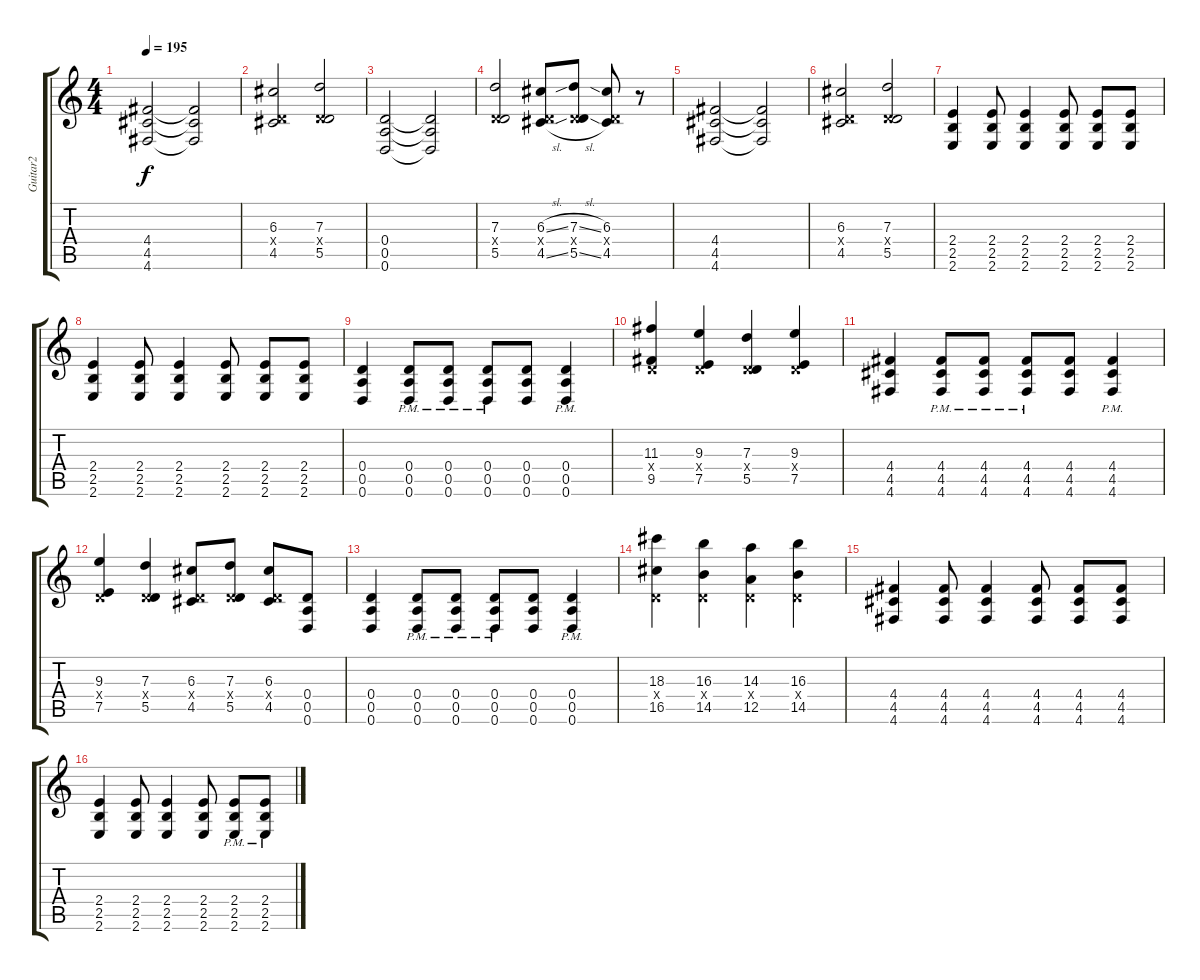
\track ("Guitar2" "Guitar2") {instrument distortionguitar}
\staff {score tabs}
\tuning (E4 B3 G3 D3 A2 D2) {hide}
\ts (4 4)
\tempo 195
\clef g2
\ks c
(4.4 4.5 4.6).2{dy f instrument distortionguitar} (4.4{t} 4.5{t} 4.6{t}).2 |
(6.3 0.4{x} 4.5).2 (7.3 0.4{x} 5.5).2 |
(0.4 0.5 0.6).2 (0.4{t} 0.5{t} 0.6{t}).2 |
(7.3 0.4{x} 5.5).2 (6.3{sl} 0.4{x} 4.5{sl}).8 (7.3{sl} 0.4{x} 5.5{sl}).8 (6.3 0.4{x} 4.5).8 r.8 |
(4.4 4.5 4.6).2 (4.4{t} 4.5{t} 4.6{t}).2 |
(6.3 0.4{x} 4.5).2 (7.3 0.4{x} 5.5).2 |
(2.4 2.5 2.6).4 (2.4 2.5 2.6).8 (2.4 2.5 2.6).4 (2.4 2.5 2.6).8 (2.4 2.5 2.6).8 (2.4 2.5 2.6).8 |
(2.4 2.5 2.6).4 (2.4 2.5 2.6).8 (2.4 2.5 2.6).4 (2.4 2.5 2.6).8 (2.4 2.5 2.6).8 (2.4 2.5 2.6).8 |
(0.4 0.5 0.6).4 (0.4{pm} 0.5{pm} 0.6{pm}).8 (0.4{pm} 0.5{pm} 0.6{pm}).8 (0.4{pm} 0.5{pm} 0.6{pm}).8 (0.4 0.5 0.6).8 (0.4{pm} 0.5{pm} 0.6{pm}).4 |
(11.3 0.4{x} 9.5).4 (9.3 0.4{x} 7.5).4 (7.3 0.4{x} 5.5).4 (9.3 0.4{x} 7.5).4 |
(4.4 4.5 4.6).4 (4.4{pm} 4.5{pm} 4.6{pm}).8 (4.4{pm} 4.5{pm} 4.6{pm}).8 (4.4{pm} 4.5{pm} 4.6{pm}).8 (4.4 4.5 4.6).8 (4.4{pm} 4.5{pm} 4.6{pm}).4 |
(9.3 0.4{x} 7.5).4 (7.3 0.4{x} 5.5).4 (6.3 0.4{x} 4.5).8 (7.3 0.4{x} 5.5).8 (6.3 0.4{x} 4.5).8 (0.4 0.5 0.6).8 |
(0.4 0.5 0.6).4 (0.4{pm} 0.5{pm} 0.6{pm}).8 (0.4{pm} 0.5{pm} 0.6{pm}).8 (0.4{pm} 0.5{pm} 0.6{pm}).8 (0.4 0.5 0.6).8 (0.4{pm} 0.5{pm} 0.6{pm}).4 |
(18.3 0.4{x} 16.5).4 (16.3 0.4{x} 14.5).4 (14.3 0.4{x} 12.5).4 (16.3 0.4{x} 14.5).4 |
(4.4 4.5 4.6).4 (4.4 4.5 4.6).8 (4.4 4.5 4.6).4 (4.4 4.5 4.6).8 (4.4 4.5 4.6).8 (4.4 4.5 4.6).8 |
(2.4 2.5 2.6).4 (2.4 2.5 2.6).8 (2.4 2.5 2.6).4 (2.4 2.5 2.6).8 (2.4{pm} 2.5{pm} 2.6{pm}).8 (2.4{pm} 2.5{pm} 2.6{pm}).8
